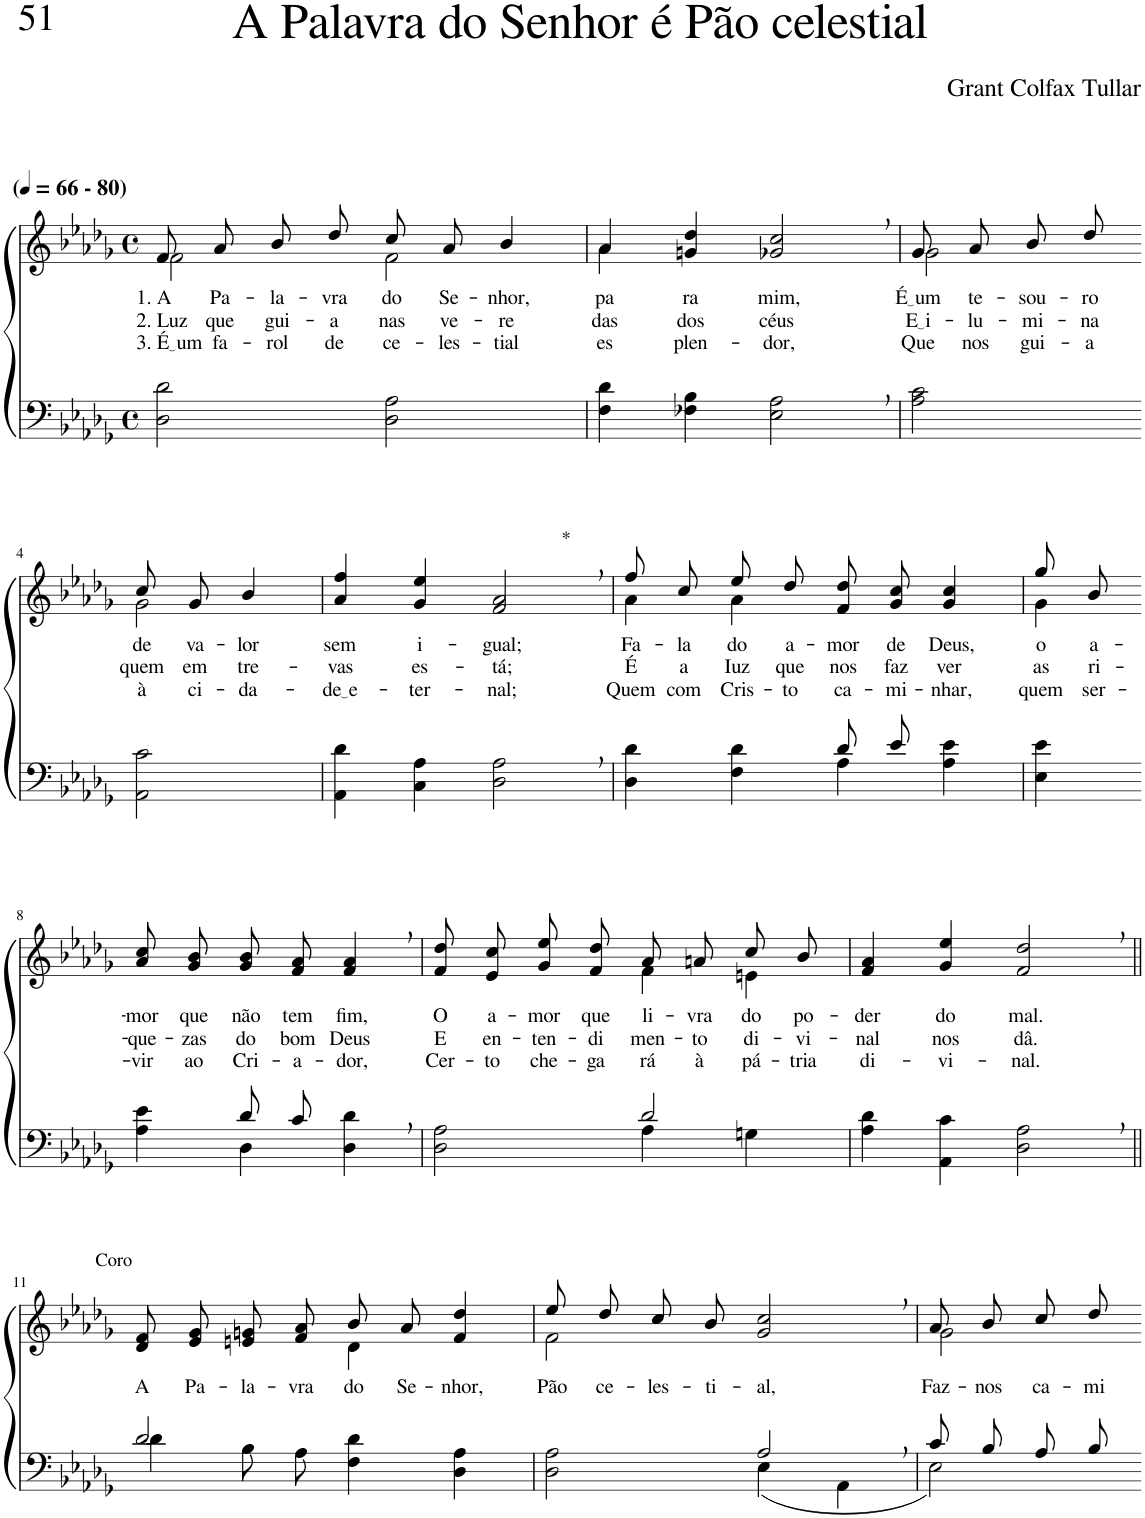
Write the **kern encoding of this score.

**kern	**kern	**text	**text	**text
*part2	*part1	*part1	*part1	*part1
*staff2	*staff1	*staff1	*staff1	*staff1
*I"Parte III e IV	*I"Parte I e II	*	*	*
*clefF4	*clefG2	*	*	*
*Trd2c3	*Trd2c3	*	*	*
*k[b-e-a-d-g-]	*k[b-e-a-d-g-]	*	*	*
*M4/4	*M4/4	*	*	*
*met(c)	*met(c)	*	*	*
*MM66	*MM66	*	*	*
=1	=1	=1	=1	=1
!	!LO:TX:a:B:t=(	!	!	!
!	!LO:TX:a:B:t=- 80)	!	!	!
!	!	!LO:LY:b	!	!
*	*^	*	*	*
!	!	!	!	!LO:LY:b	!LO:LY:b
2D-\ 2d-\	8f/L	2f\	.	2. Luz	3. É um
!	!	!	!LO:LY:b	!LO:LY:b	!LO:LY:b
.	8a-/J	.	Pa-	que	fa-
!	!	!	!LO:LY:b	!LO:LY:b	!LO:LY:b
.	8b-/L	.	-la-	gui-	-rol
!	!	!	!LO:LY:b	!LO:LY:b	!LO:LY:b
.	8dd-/J	.	-vra	-a	de
!	!	!	!LO:LY:b	!LO:LY:b	!LO:LY:b
2D-\ 2A-\	8cc/L	2f\	do	nas	ce-
!	!	!	!LO:LY:b	!LO:LY:b	!LO:LY:b
.	8a-/J	.	Se-	ve-	-les-
!	!	!	!LO:LY:b	!LO:LY:b	!LO:LY:b
.	4b-/	.	-nhor,	-re-	-tial
=2	=2	=2	=2	=2	=2
!	!	!	!LO:LY:b	!LO:LY:b	!LO:LY:b
4F\ 4d-\	4a-/	4a-\	pa-	-das	es-
!	!	!	!LO:LY:b	!LO:LY:b	!LO:LY:b
4F-X\ 4B-\	4gn/ 4dd-/	2.ryy	-ra	dos	-plen-
!	!	!	!LO:LY:b	!LO:LY:b	!LO:LY:b
2E-\, 2A-\,	2g-X/, 2cc/,	.	mim,	céus	-dor,
=3	=3	=3	=3	=3	=3
!	!	!	!LO:LY:b	!LO:LY:b	!LO:LY:b
2A-\ 2c\	8g-/L	2g-\	É um	E i	Que
!	!	!	!LO:LY:b	!LO:LY:b	!LO:LY:b
.	8a-/J	.	te-	-lu-	nos
!	!	!	!LO:LY:b	!LO:LY:b	!LO:LY:b
.	8b-/L	.	-sou-	-mi-	gui-
!	!	!	!LO:LY:b	!LO:LY:b	!LO:LY:b
.	8dd-/J	.	-ro	-na	-a
!!LO:LB:g=z	!!
=4-	=4-	=4-	=4-	=4-	=4-
!	!	!	!LO:LY:b	!LO:LY:b	!LO:LY:b
2AA-\ 2c\	8cc/L	2g-\	de	quem	à
!	!	!	!LO:LY:b	!LO:LY:b	!LO:LY:b
.	8g-/J	.	va-	em	ci-
!	!	!	!LO:LY:b	!LO:LY:b	!LO:LY:b
.	4b-/	.	-lor	tre-	-da-
*	*v	*v	*	*	*
=5	=5	=5	=5	=5
!	!	!LO:LY:b	!LO:LY:b	!LO:LY:b
4AA-\ 4d-\	4a-/ 4ff/	sem	-vas	de e
!	!	!LO:LY:b	!LO:LY:b	!LO:LY:b
4C\ 4A-\	4g-/ 4ee-/	i-	es-	-ter-
!	!LO:TX:a:t=*	!	!	!
!	!	!LO:LY:b	!LO:LY:b	!LO:LY:b
2D-\, 2A-\,	2f/, 2a-/,	-gual;	-tá;	-nal;
=6	=6	=6	=6	=6
*^	*^	*	*	*
!	!	!	!	!LO:LY:b	!LO:LY:b	!LO:LY:b
2ryy	4D-\ 4d-\	8ff/L	4a-\	Fa-	É	Quem
!	!	!	!	!LO:LY:b	!LO:LY:b	!LO:LY:b
.	.	8cc/J	.	-la	a	com
!	!	!	!	!LO:LY:b	!LO:LY:b	!LO:LY:b
.	4F\ 4d-\	8ee-/L	4a-\	do	Iuz	Cris-
!	!	!	!	!LO:LY:b	!LO:LY:b	!LO:LY:b
.	.	8dd-/J	.	a-	que	-to
!	!	!	!	!LO:LY:b	!LO:LY:b	!LO:LY:b
8d-/L	4A-\	8f/ 8dd-/L	2ryy	-mor	nos	ca-
!	!	!	!	!LO:LY:b	!LO:LY:b	!LO:LY:b
8e-/J	.	8g-/ 8cc/J	.	de	faz	-mi-
!	!	!	!	!LO:LY:b	!LO:LY:b	!LO:LY:b
4ryy	4A-\ 4e-\	4g-/ 4cc/	.	Deus,	ver	-nhar,
=7	=7	=7	=7	=7	=7	=7
!	!	!	!	!LO:LY:b	!LO:LY:b	!LO:LY:b
*v	*v	*	*	*	*	*
4E-\ 4e-\	8gg-/L	4g-\	o	as	quem
!	!	!	!LO:LY:b	!LO:LY:b	!LO:LY:b
.	8b-/J	.	a-	ri-	ser-
*	*v	*v	*	*	*
!!LO:LB:g=z
=8-	=8-	=8-	=8-	=8-
*^	*	*	*	*
!	!	!	!LO:LY:b	!LO:LY:b	!LO:LY:b
4ryy	4A-\ 4e-\	8a-/ 8cc/L	-mor	-que-	-vir
!	!	!	!LO:LY:b	!LO:LY:b	!LO:LY:b
.	.	8g-/ 8b-/J	que	-zas	ao
!	!	!	!LO:LY:b	!LO:LY:b	!LO:LY:b
8d-/L	4D-\	8g-/ 8b-/L	não	do	Cri-
!	!	!	!LO:LY:b	!LO:LY:b	!LO:LY:b
8c/J	.	8f/ 8a-/J	tem	bom	-a-
!	!	!	!LO:LY:b	!LO:LY:b	!LO:LY:b
4ryy	4D-\ 4d-\	4f/, 4a-/,	fim,	Deus	-dor,
=9	=9	=9	=9	=9	=9
!	!	!	!LO:LY:b	!LO:LY:b	!LO:LY:b
*	*	*^	*	*	*
2ryy	2D-\ 2A-\	8f/ 8dd-/L	2ryy	O	E	Cer-
!	!	!	!	!LO:LY:b	!LO:LY:b	!LO:LY:b
.	.	8e-/ 8cc/J	.	a-	en-	-to
!	!	!	!	!LO:LY:b	!LO:LY:b	!LO:LY:b
.	.	8g-\ 8ee-\L	.	-mor	-ten-	che-
!	!	!	!	!LO:LY:b	!LO:LY:b	!LO:LY:b
.	.	8f\ 8dd-\J	.	que	-di-	-ga-
!	!	!	!	!LO:LY:b	!LO:LY:b	!LO:LY:b
2d-/	4A-\	8a-/L	4f\	li-	-men-	-rá
!	!	!	!	!LO:LY:b	!LO:LY:b	!LO:LY:b
.	.	8an/J	.	-vra	-to	à
!	!	!	!	!LO:LY:b	!LO:LY:b	!LO:LY:b
.	4Gn\	8cc/L	4en\	do	di-	pá-
!	!	!	!	!LO:LY:b	!LO:LY:b	!LO:LY:b
.	.	8b-/J	.	po-	-vi-	-tria
*v	*v	*	*	*	*	*
*	*v	*v	*	*	*
=10	=10	=10	=10	=10
!	!	!LO:LY:b	!LO:LY:b	!LO:LY:b
4A-\ 4d-\	4f/ 4a-/	-der	-nal	di-
!	!	!LO:LY:b	!LO:LY:b	!LO:LY:b
4AA-\ 4c\	4g-/ 4ee-/	do	nos	-vi-
!	!	!LO:LY:b	!LO:LY:b	!LO:LY:b
2D-\, 2A-\,	2f/, 2dd-/,	mal.	dâ.	-nal.
!!LO:LB:g=z
=11||	=11||	=11||	=11||	=11||
*^	*	*	*	*
!	!	!LO:TX:a:t=Coro	!	!	!
!	!	!	!LO:LY:b	!	!
*	*	*^	*	*	*
2d-/	4d-\	8d-/ 8f/L	2ryy	A	.	.
!	!	!	!	!LO:LY:b	!	!
.	.	8e-/ 8g-/J	.	Pa-	.	.
!	!	!	!	!LO:LY:b	!	!
.	8B-\L	8en/ 8gn/L	.	-la-	.	.
!	!	!	!	!LO:LY:b	!	!
.	8A-\J	8f/ 8a-/J	.	-vra	.	.
!	!	!	!	!LO:LY:b	!	!
2ryy	4F\ 4d-\	8b-/L	4d-\	do	.	.
!	!	!	!	!LO:LY:b	!	!
.	.	8a-/J	.	Se-	.	.
!	!	!	!	!LO:LY:b	!	!
.	4D-\ 4A-\	4f/ 4dd-/	4ryy	-nhor,	.	.
=12	=12	=12	=12	=12	=12	=12
!	!	!	!	!LO:LY:b	!	!
2ryy	2D-\ 2A-\	8ee-/L	2f\	Pão	.	.
!	!	!	!	!LO:LY:b	!	!
.	.	8dd-/J	.	ce-	.	.
!	!	!	!	!LO:LY:b	!	!
.	.	8cc/L	.	-les-	.	.
!	!	!	!	!LO:LY:b	!	!
.	.	8b-/J	.	-ti-	.	.
!	!	!	!	!LO:LY:b	!	!
2A-,/	(4E-\	2g-/, 2cc/,	2ryy	-al,	.	.
.	4AA-\	.	.	.	.	.
=13	=13	=13	=13	=13	=13	=13
!	!	!	!	!LO:LY:b	!	!
8c/L	2E-\)	8a-/L	2g-\	Faz-	.	.
!	!	!	!	!LO:LY:b	!	!
8B-/J	.	8b-/J	.	-nos	.	.
!	!	!	!	!LO:LY:b	!	!
8A-/L	.	8cc/L	.	ca-	.	.
!	!	!	!	!LO:LY:b	!	!
8B-/J	.	8dd-/J	.	-mi-	.	.
*v	*v	*	*	*	*	*
*	*v	*v	*	*	*
=-	=-	=-	=-	=-
*-	*-	*-	*-	*-
